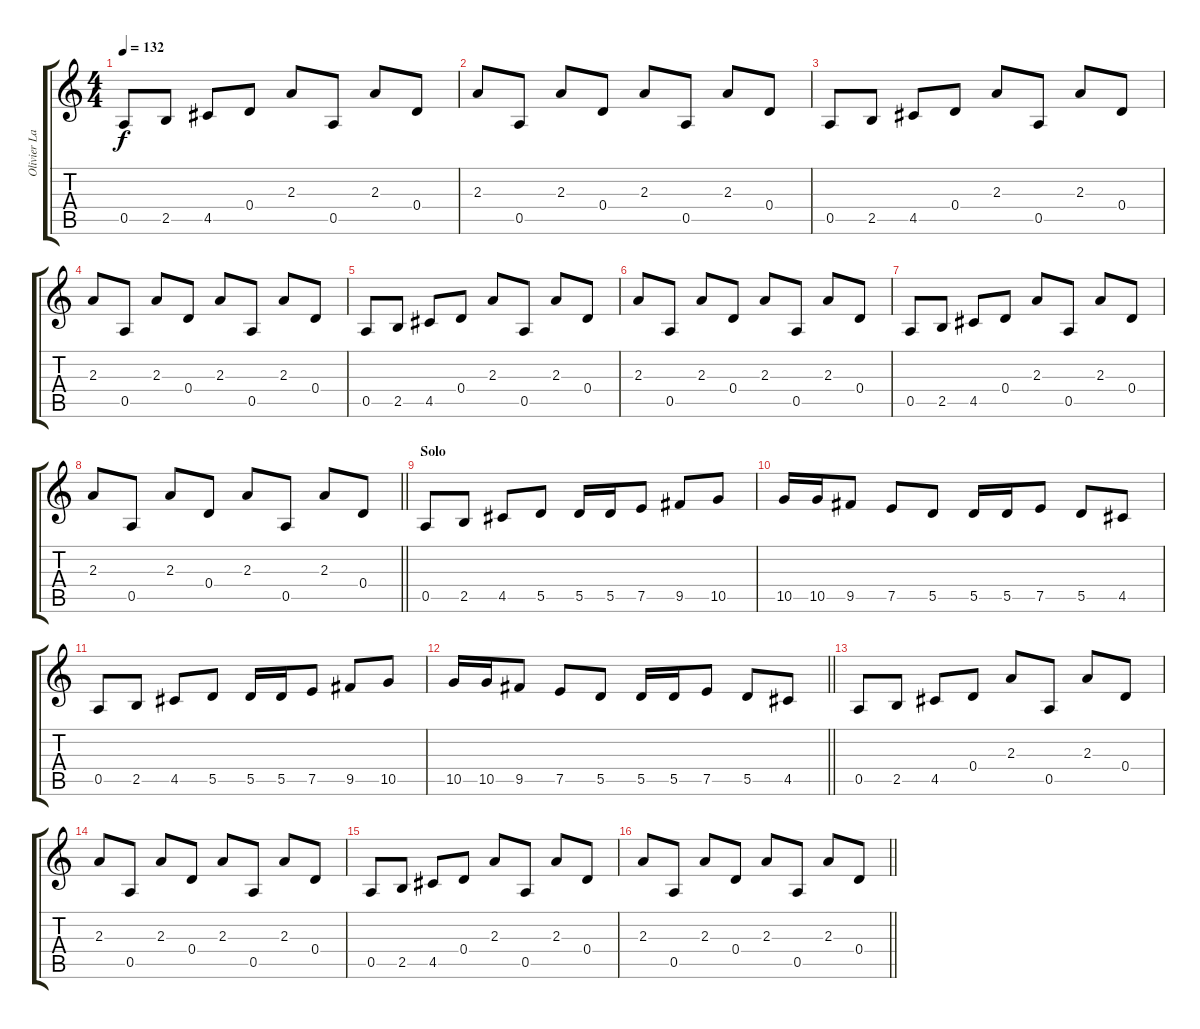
\track ("Olivier Lavoie" "Olivier La") {instrument electricguitarclean}
\staff {score tabs}
\tuning (E4 B3 G3 D3 A2 E2) {hide}
\ts (4 4)
\tempo 132
\clef g2
\ks c
0.5.8{dy f} 2.5.8 4.5.8 0.4.8 2.3.8 0.5.8 2.3.8 0.4.8 |
2.3.8 0.5.8 2.3.8 0.4.8 2.3.8 0.5.8 2.3.8 0.4.8 |
0.5.8 2.5.8 4.5.8 0.4.8 2.3.8 0.5.8 2.3.8 0.4.8 |
2.3.8 0.5.8 2.3.8 0.4.8 2.3.8 0.5.8 2.3.8 0.4.8 |
0.5.8 2.5.8 4.5.8 0.4.8 2.3.8 0.5.8 2.3.8 0.4.8 |
2.3.8 0.5.8 2.3.8 0.4.8 2.3.8 0.5.8 2.3.8 0.4.8 |
0.5.8 2.5.8 4.5.8 0.4.8 2.3.8 0.5.8 2.3.8 0.4.8 |
\barLineRight lightlight
2.3.8 0.5.8 2.3.8 0.4.8 2.3.8 0.5.8 2.3.8 0.4.8 |
\section ("" "Solo")
0.5.8 2.5.8 4.5.8 5.5.8 5.5.16 5.5.16 7.5.8 9.5.8 10.5.8 |
10.5.16 10.5.16 9.5.8 7.5.8 5.5.8 5.5.16 5.5.16 7.5.8 5.5.8 4.5.8 |
0.5.8 2.5.8 4.5.8 5.5.8 5.5.16 5.5.16 7.5.8 9.5.8 10.5.8 |
\barLineRight lightlight
10.5.16 10.5.16 9.5.8 7.5.8 5.5.8 5.5.16 5.5.16 7.5.8 5.5.8 4.5.8 |
0.5.8 2.5.8 4.5.8 0.4.8 2.3.8 0.5.8 2.3.8 0.4.8 |
2.3.8 0.5.8 2.3.8 0.4.8 2.3.8 0.5.8 2.3.8 0.4.8 |
0.5.8 2.5.8 4.5.8 0.4.8 2.3.8 0.5.8 2.3.8 0.4.8 |
\barLineRight lightlight
2.3.8 0.5.8 2.3.8 0.4.8 2.3.8 0.5.8 2.3.8 0.4.8
